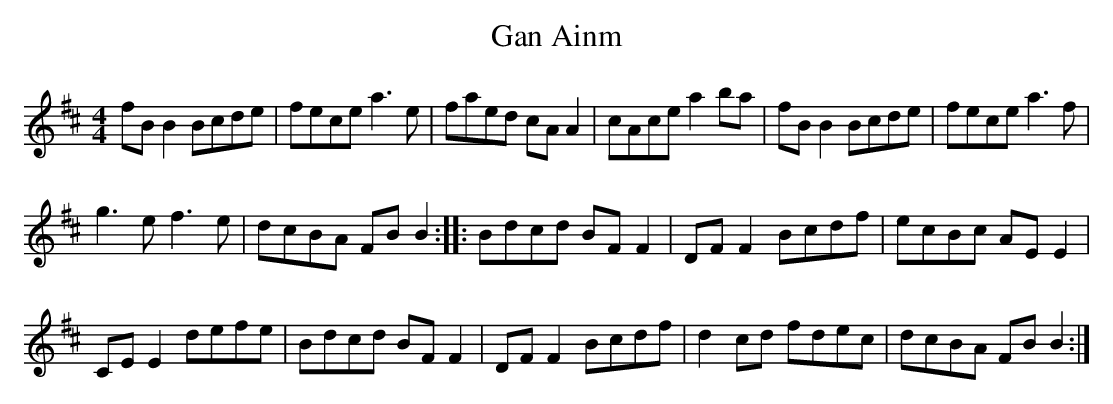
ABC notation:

X:1
T:Gan Ainm
M:4/4
L:1/8
K:Bm
fBB2 Bcde | fece a3e | faed cAA2 | cAce a2ba | fBB2 Bcde | fece a3f |
g3e f3e | dcBA FBB2 :: Bdcd BFF2 | DFF2 Bcdf | ecBc AEE2 |
CEE2 defe | Bdcd BFF2 | DFF2 Bcdf | d2cd fdec | dcBA FBB2 :|
